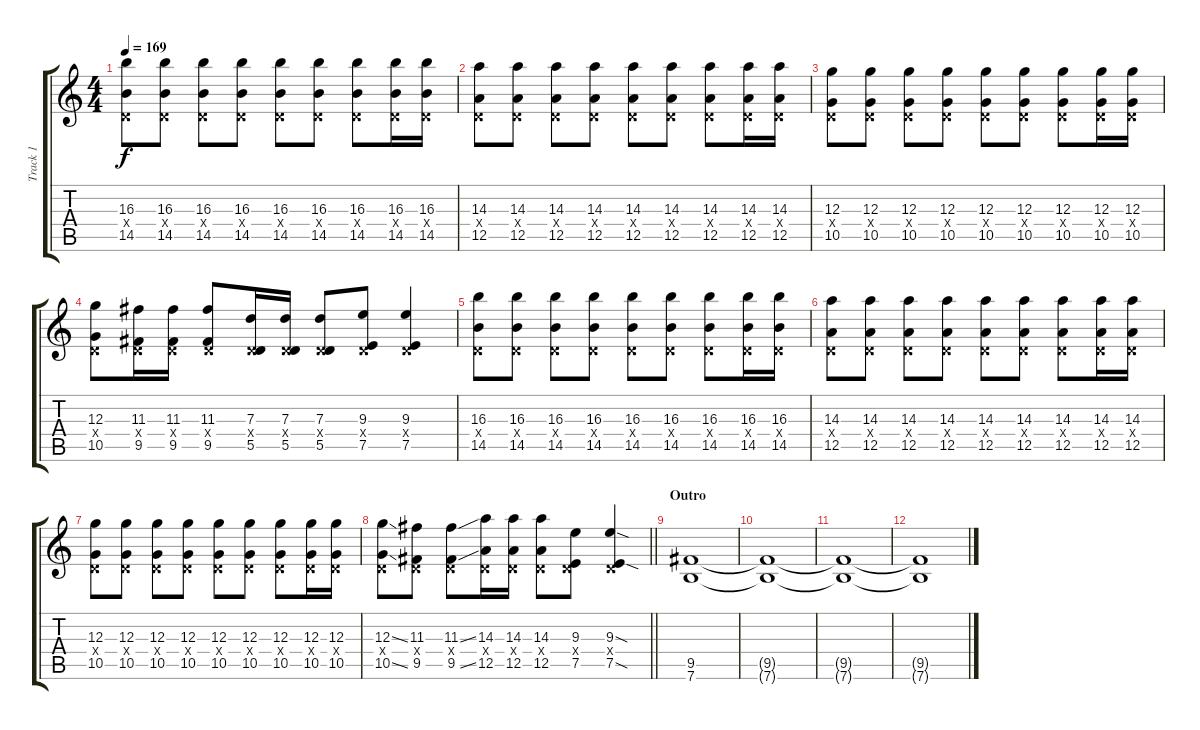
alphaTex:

\track ("Track 1" "Track 1") {instrument overdrivenguitar}
\staff {score tabs}
\tuning (E4 B3 G3 D3 A2 E2) {hide}
\ts (4 4)
\tempo 169
\clef g2
\ks c
(16.3 0.4{x} 14.5).8{dy f} (16.3 0.4{x} 14.5).8 (16.3 0.4{x} 14.5).8 (16.3 0.4{x} 14.5).8 (16.3 0.4{x} 14.5).8 (16.3 0.4{x} 14.5).8 (16.3 0.4{x} 14.5).8 (16.3 0.4{x} 14.5).16 (16.3 0.4{x} 14.5).16 |
(14.3 0.4{x} 12.5).8 (14.3 0.4{x} 12.5).8 (14.3 0.4{x} 12.5).8 (14.3 0.4{x} 12.5).8 (14.3 0.4{x} 12.5).8 (14.3 0.4{x} 12.5).8 (14.3 0.4{x} 12.5).8 (14.3 0.4{x} 12.5).16 (14.3 0.4{x} 12.5).16 |
(12.3 0.4{x} 10.5).8 (12.3 0.4{x} 10.5).8 (12.3 0.4{x} 10.5).8 (12.3 0.4{x} 10.5).8 (12.3 0.4{x} 10.5).8 (12.3 0.4{x} 10.5).8 (12.3 0.4{x} 10.5).8 (12.3 0.4{x} 10.5).16 (12.3 0.4{x} 10.5).16 |
(12.3 0.4{x} 10.5).8 (11.3 0.4{x} 9.5).16 (11.3 0.4{x} 9.5).16 (11.3 0.4{x} 9.5).8 (7.3 0.4{x} 5.5).16 (7.3 0.4{x} 5.5).16 (7.3 0.4{x} 5.5).8 (9.3 0.4{x} 7.5).8 (9.3 0.4{x} 7.5).4 |
(16.3 0.4{x} 14.5).8 (16.3 0.4{x} 14.5).8 (16.3 0.4{x} 14.5).8 (16.3 0.4{x} 14.5).8 (16.3 0.4{x} 14.5).8 (16.3 0.4{x} 14.5).8 (16.3 0.4{x} 14.5).8 (16.3 0.4{x} 14.5).16 (16.3 0.4{x} 14.5).16 |
(14.3 0.4{x} 12.5).8 (14.3 0.4{x} 12.5).8 (14.3 0.4{x} 12.5).8 (14.3 0.4{x} 12.5).8 (14.3 0.4{x} 12.5).8 (14.3 0.4{x} 12.5).8 (14.3 0.4{x} 12.5).8 (14.3 0.4{x} 12.5).16 (14.3 0.4{x} 12.5).16 |
(12.3 0.4{x} 10.5).8 (12.3 0.4{x} 10.5).8 (12.3 0.4{x} 10.5).8 (12.3 0.4{x} 10.5).8 (12.3 0.4{x} 10.5).8 (12.3 0.4{x} 10.5).8 (12.3 0.4{x} 10.5).8 (12.3 0.4{x} 10.5).16 (12.3 0.4{x} 10.5).16 |
\barLineRight lightlight
(12.3{ss} 0.4{x} 10.5{ss}).8 (11.3 0.4{x} 9.5).8 (11.3{ss} 0.4{x} 9.5{ss}).8 (14.3 0.4{x} 12.5).16 (14.3 0.4{x} 12.5).16 (14.3 0.4{x} 12.5).8 (9.3 0.4{x} 7.5).8 (9.3{sod} 0.4{x} 7.5{sod}).4 |
\section ("" "Outro")
(9.5 7.6).1 |
(9.5{t} 7.6{t}).1 |
(9.5{t} 7.6{t}).1 |
(9.5{t} 7.6{t}).1
